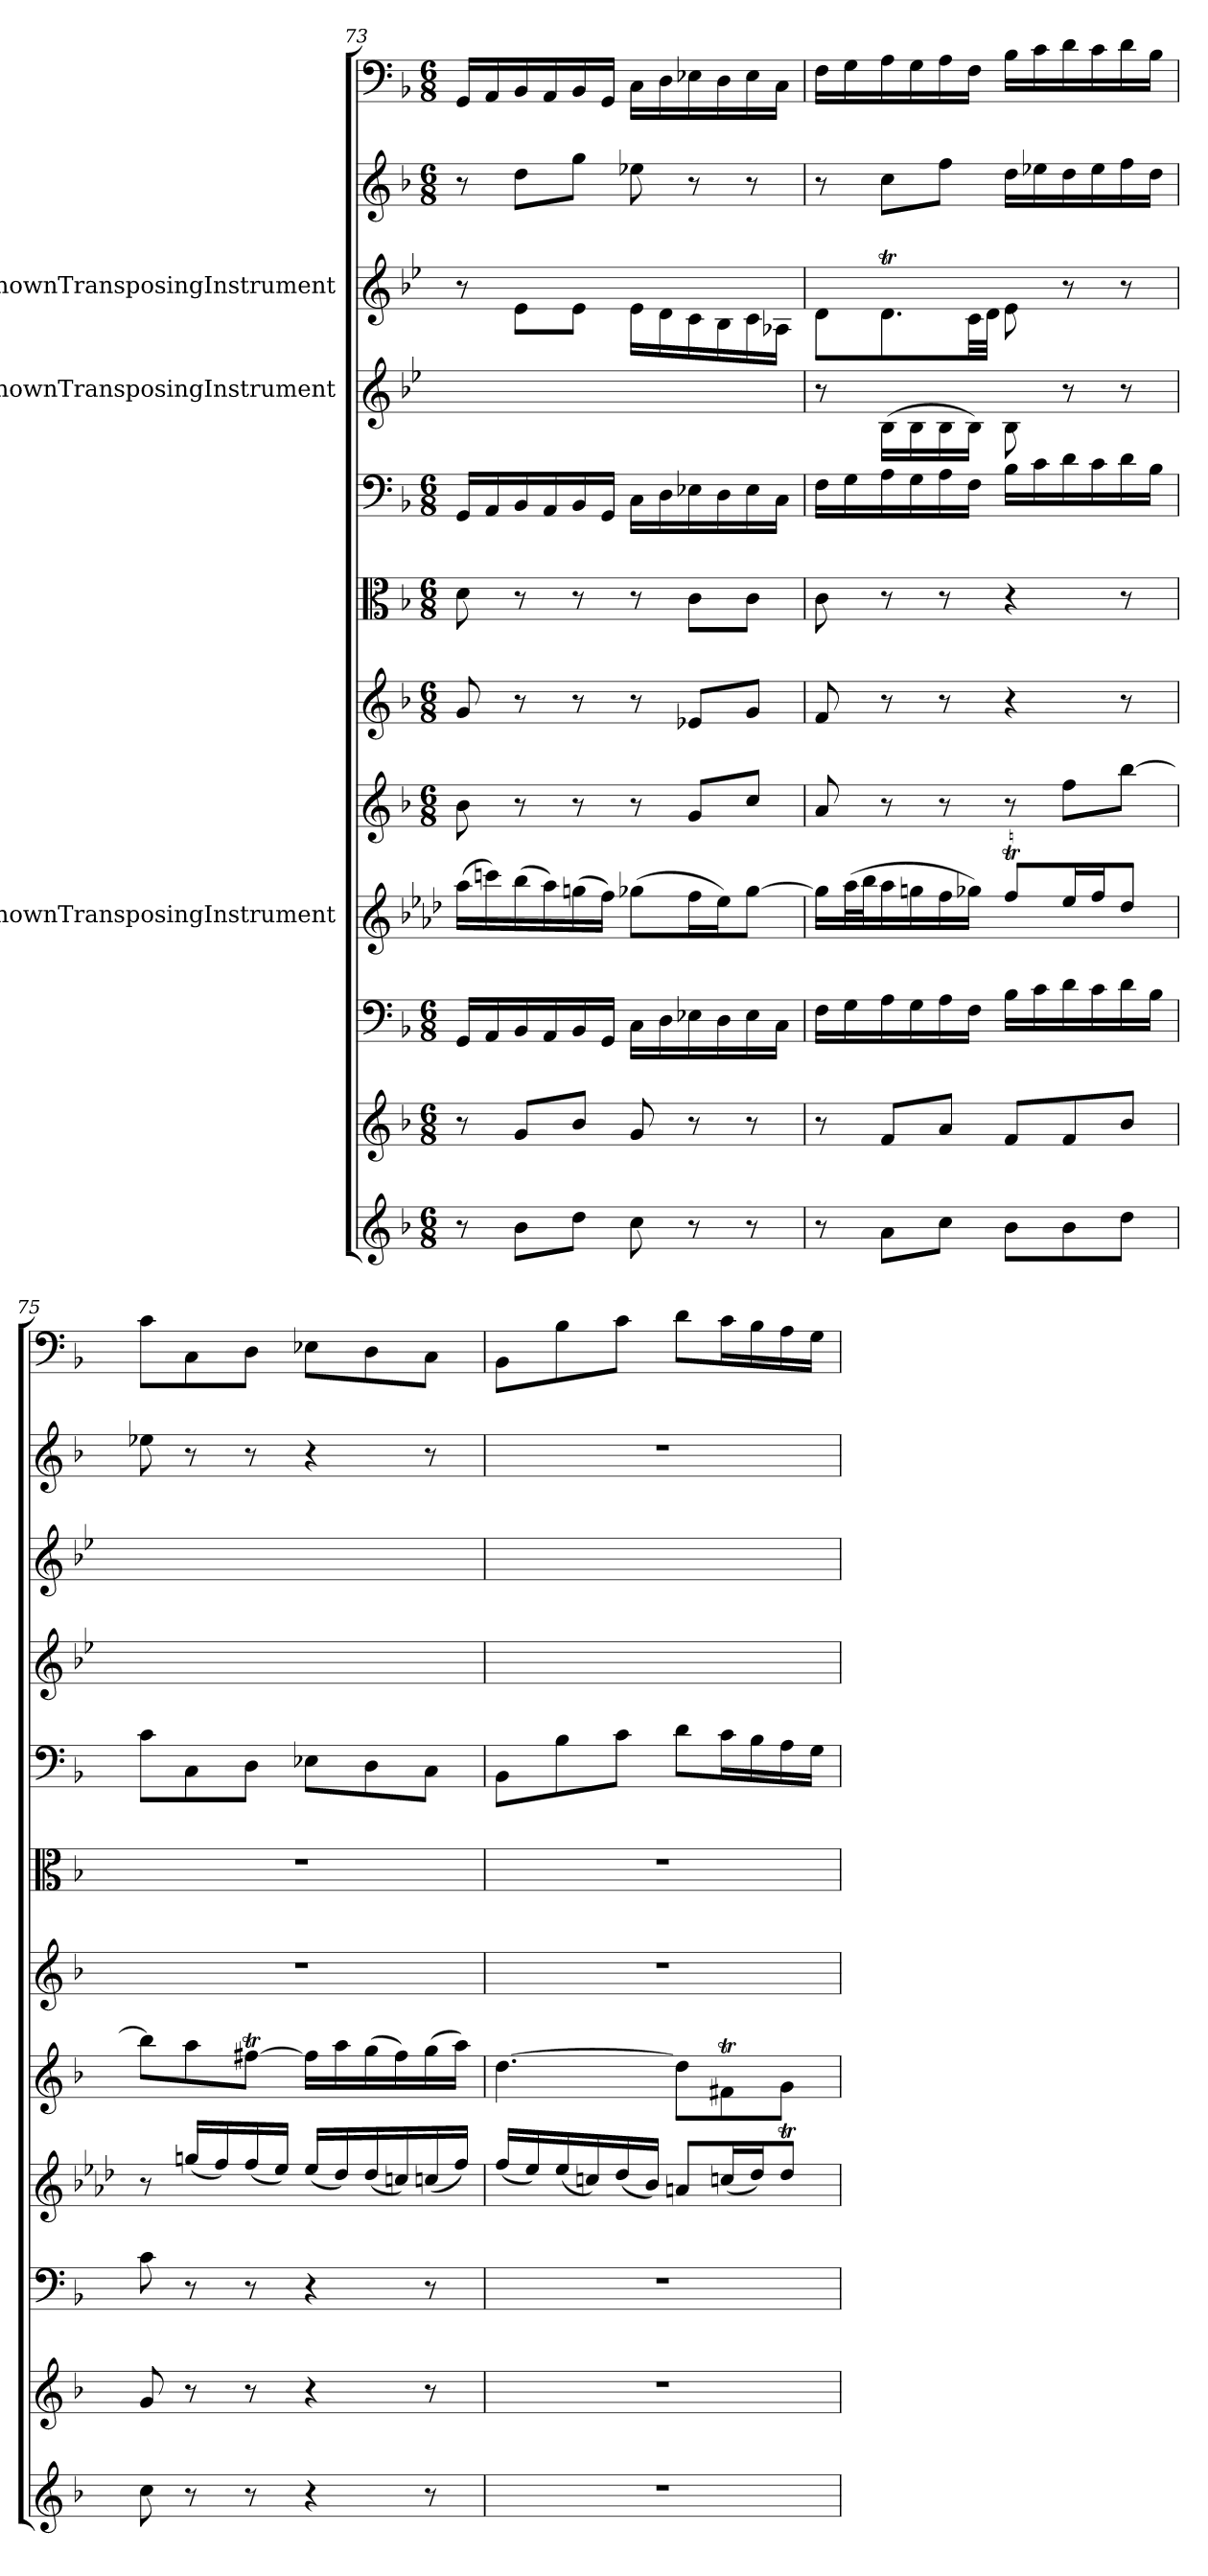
**kern	**kern	**kern	**kern	**kern	**kern	**kern	**kern	**kern	**kern	**kern	**kern
*part12	*part11	*part10	*part9	*part8	*part7	*part6	*part5	*part4	*part3	*part2	*part1
*staff12	*staff11	*staff10	*staff9	*staff8	*staff7	*staff6	*staff5	*staff4	*staff3	*staff2	*staff1
*	*	*	*I"UnknownTransposingInstrument	*	*	*	*	*I"UnknownTransposingInstrument	*I"UnknownTransposingInstrument	*	*
*clefG2	*clefG2	*clefF4	*clefG2	*clefG2	*clefG2	*clefC3	*clefF4	*clefG2	*clefG2	*clefG2	*clefF4
*	*	*	*ITrd2c3	*	*	*	*	*ITrd-4c-7	*ITrd-4c-7	*	*
*k[b-]	*k[b-]	*k[b-]	*k[b-]	*k[b-]	*k[b-]	*k[b-]	*k[b-]	*k[b-]	*k[b-]	*k[b-]	*k[b-]
*F:	*F:	*F:	*	*F:	*F:	*F:	*F:	*	*	*F:	*F:
*M6/8	*M6/8	*M6/8	*	*M6/8	*M6/8	*M6/8	*M6/8	*	*	*M6/8	*M6/8
=73	=73	=73	=73	=73	=73	=73	=73	=73	=73	=73	=73
8r	8r	16GG/LL	(16ff\LL	8b-\	8g/	8d\	16GG/LL	2.r	8r	8r	16GG/LL
.	.	16AA/	16aan\)	.	.	.	16AA/	.	.	.	16AA/
8b-\L	8g/L	16BB-/	(16gg\	8r	8r	8r	16BB-/	.	8b-\L	8dd\L	16BB-/
.	.	16AA/	16ff\)	.	.	.	16AA/	.	.	.	16AA/
8dd\J	8b-/J	16BB-/	(16een\	8r	8r	8r	16BB-/	.	8b-\J	8gg\J	16BB-/
.	.	16GG/JJ	16dd\JJ)	.	.	.	16GG/JJ	.	.	.	16GG/JJ
8cc\	8g/	16C\LL	(8ee-X\L	8r	8r	8r	16C\LL	.	16b-\LL	8ee-X\	16C\LL
.	.	16D\	.	.	.	.	16D\	.	16a\	.	16D\
8r	8r	16E-X\	16dd\L	8g/L	8e-X/L	8c\L	16E-X\	.	16g\	8r	16E-X\
.	.	16D\	16cc\J)	.	.	.	16D\	.	16f\	.	16D\
8r	8r	16E-\	[8ee-\J	8cc/J	8g/J	8c\J	16E-\	.	16g\	8r	16E-\
.	.	16C\JJ	.	.	.	.	16C\JJ	.	16e-X\JJ	.	16C\JJ
=74	=74	=74	=74	=74	=74	=74	=74	=74	=74	=74	=74
8r	8r	16F\LL	16ee-\LL]	8a/	8f/	8c\	16F\LL	8r	8a\L	8r	16F\LL
.	.	16G\	(32ff\L	.	.	.	16G\	.	.	.	16G\
.	.	.	32gg\J	.	.	.	.	.	.	.	.
8a\L	8f/L	16A\	16ff\	8r	8r	8r	16A\	(16f\LL	8.at\	8cc\L	16A\
.	.	16G\	16een\	.	.	.	16G\	16f\	.	.	16G\
8cc\J	8a/J	16A\	16dd\	8r	8r	8r	16A\	16f\	.	8ff\J	16A\
.	.	16F\JJ	16ee-X\JJ)	.	.	.	16F\JJ	16f\JJ)	32g\LL	.	16F\JJ
.	.	.	.	.	.	.	.	.	32a\JJJ	.	.
8b-\L	8f/L	16B-\LL	8ddT/L	8r	4r	4r	16B-\LL	8f\	8b-\	16dd\LL	16B-\LL
.	.	16c\	.	.	.	.	16c\	.	.	16ee-X\	16c\
8b-\	8f/	16d\	16cc/L	8ff\L	.	.	16d\	8r	8r	16dd\	16d\
.	.	16c\	16dd/J	.	.	.	16c\	.	.	16ee-\	16c\
8dd\J	8b-/J	16d\	8b-/J	[8bb-\J	8r	8r	16d\	8r	8r	16ff\	16d\
.	.	16B-\JJ	.	.	.	.	16B-\JJ	.	.	16dd\JJ	16B-\JJ
=75	=75	=75	=75	=75	=75	=75	=75	=75	=75	=75	=75
8cc\	8g/	8c\	8r	8bb-\L]	2.r	2.r	8c\L	2.r	2.r	8ee-X\	8c\L
8r	8r	8r	(16een/LL	8aa\	.	.	8C\	.	.	8r	8C\
.	.	.	16dd/)	.	.	.	.	.	.	.	.
8r	8r	8r	(16dd/	[8ff#Xt\J	.	.	8D\J	.	.	8r	8D\J
.	.	.	16cc/JJ)	.	.	.	.	.	.	.	.
4r	4r	4r	(16cc/LL	16ff#\LL]	.	.	8E-X\L	.	.	4r	8E-X\L
.	.	.	16b-/)	16aa\	.	.	.	.	.	.	.
.	.	.	(16b-/	(16gg\	.	.	8D\	.	.	.	8D\
.	.	.	16an/)	16ff#\)	.	.	.	.	.	.	.
8r	8r	8r	(16an/	(16gg\	.	.	8C\J	.	.	8r	8C\J
.	.	.	16dd/JJ)	16aa\JJ)	.	.	.	.	.	.	.
=76	=76	=76	=76	=76	=76	=76	=76	=76	=76	=76	=76
2.r	2.r	2.r	(16dd/LL	[4.dd\	2.r	2.r	8BB-\L	2.r	2.r	2.r	8BB-\L
.	.	.	16cc/)	.	.	.	.	.	.	.	.
.	.	.	(16cc/	.	.	.	8B-\	.	.	.	8B-\
.	.	.	16an/)	.	.	.	.	.	.	.	.
.	.	.	(16b-/	.	.	.	8c\J	.	.	.	8c\J
.	.	.	16g/JJ)	.	.	.	.	.	.	.	.
.	.	.	8f#X/L	8dd\L]	.	.	8d\L	.	.	.	8d\L
.	.	.	(16an/L	8f#Xt\	.	.	16c\L	.	.	.	16c\L
.	.	.	16b-/J)	.	.	.	16B-\	.	.	.	16B-\
.	.	.	8b-T/J	8g\J	.	.	16A\	.	.	.	16A\
.	.	.	.	.	.	.	16G\JJ	.	.	.	16G\JJ
=	=	=	=	=	=	=	=	=	=	=	=
*-	*-	*-	*-	*-	*-	*-	*-	*-	*-	*-	*-
